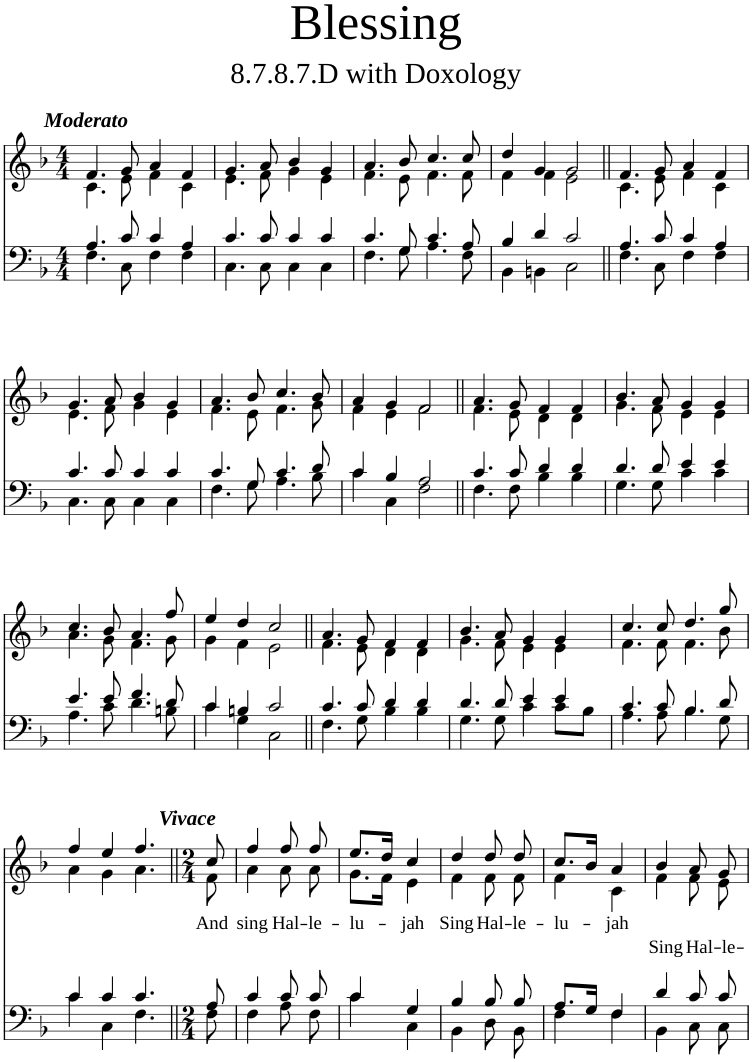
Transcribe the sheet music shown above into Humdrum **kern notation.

**kern	**kern	**text
*part1	*part1	*part1
*staff2	*staff1	*staff1
*I"Piano	*	*
*I'Pno	*	*
*clefF4	*clefG2	*
*k[b-]	*k[b-]	*
*M4/4	*M4/4	*
=1	=1	=1
*^	*^	*
!	!	!LO:TX:a:Bi:t=Moderato	!	!
4.A/	4.F\	4.f/	4.c\	.
8c/	8C\	8g/	8e\	.
4c/	4F\	4a/	4f\	.
4A/	4F\	4f/	4c\	.
=2	=2	=2	=2	=2
4.c/	4.C\	4.g/	4.e\	.
8c/	8C\	8a/	8f\	.
4c/	4C\	4b-/	4g\	.
4c/	4C\	4g/	4e\	.
=3	=3	=3	=3	=3
4.c/	4.F\	4.a/	4.f\	.
8G/	8G\	8b-/	8e\	.
4.c/	4.A\	4.cc/	4.f\	.
8A/	8F\	8cc/	8f\	.
=4	=4	=4	=4	=4
4B-/	4BB-\	4dd/	4f\	.
4d/	4BBn\	4g/	4f\	.
2c/	2C\	2g/	2e\	.
=5||	=5||	=5||	=5||	=5||
4.A/	4.F\	4.f/	4.c\	.
8c/	8C\	8g/	8e\	.
4c/	4F\	4a/	4f\	.
4A/	4F\	4f/	4c\	.
!!LO:LB:g=z	!!
=6	=6	=6	=6	=6
4.c/	4.C\	4.g/	4.e\	.
8c/	8C\	8a/	8f\	.
4c/	4C\	4b-/	4g\	.
4c/	4C\	4g/	4e\	.
=7	=7	=7	=7	=7
4.c/	4.F\	4.a/	4.f\	.
8G/	8G\	8b-/	8e\	.
4.c/	4.A\	4.cc/	4.f\	.
8d/	8B-\	8b-/	8g\	.
=8	=8	=8	=8	=8
4c/	4c\	4a/	4f\	.
4B-/	4C\	4g/	4e\	.
2A/	2F\	2f/	2f\	.
=9||	=9||	=9||	=9||	=9||
4.c/	4.F\	4.a/	4.f\	.
8c/	8F\	8g/	8e\	.
4d/	4B-\	4f/	4d\	.
4d/	4B-\	4f/	4d\	.
=10	=10	=10	=10	=10
4.d/	4.G\	4.b-/	4.g\	.
8d/	8G\	8a/	8f\	.
4e/	4c\	4g/	4e\	.
4e/	4c\	4g/	4e\	.
!!LO:LB:g=z	!!
=11	=11	=11	=11	=11
4.e/	4.A\	4.cc/	4.a\	.
8e/	8c\	8b-/	8g\	.
4.f/	4.d\	4.a/	4.f\	.
8d/	8Bn\	8ff/	8g\	.
=12	=12	=12	=12	=12
4c/	4c\	4ee/	4g\	.
4Bn/	4G\	4dd/	4f\	.
2c/	2C\	2cc/	2e\	.
=13||	=13||	=13||	=13||	=13||
4.c/	4.F\	4.a/	4.f\	.
8c/	8G\	8g/	8e\	.
4d/	4B-\	4f/	4d\	.
4d/	4B-\	4f/	4d\	.
=14	=14	=14	=14	=14
4.d/	4.G\	4.b-/	4.g\	.
8d/	8G\	8a/	8f\	.
4e/	4c\	4g/	4e\	.
4e/	8c\L	4g/	4e\	.
.	8B-\J	.	.	.
=15	=15	=15	=15	=15
4.c/	4.A\	4.cc/	4.f\	.
8c/	8A\	8cc/	8f\	.
4.B-/	4.B-\	4.dd/	4.f\	.
8d/	8G\	8gg/	8b-\	.
!!LO:LB:g=z	!!
=16	=16	=16	=16	=16
4c/	4c\	4ff/	4a\	.
4c/	4C\	4ee/	4g\	.
4.c/	4.F\	4.ff/	4.a\	.
=17||	=17||	=17||	=17||	=17||
*M2/4	*	*M2/4	*	*
!	!	!LO:TX:a:Bi:t=Vivace	!	!
!	!	!	!	!LO:LY:b
8A/	8F\	8cc/	8f\	And
=18	=18	=18	=18	=18
!	!	!	!	!LO:LY:b
4c/	4F\	4ff/	4a\	sing
!	!	!	!	!LO:LY:b
8c/	8A\	8ff/	8a\	Hal-
!	!	!	!	!LO:LY:b
8c/	8F\	8ff/	8a\	-le-
=19	=19	=19	=19	=19
!	!	!	!	!LO:LY:b
4c/	4c\	8.ee/L	8.g\L	-lu-
.	.	16dd/Jk	16f\Jk	.
!	!	!	!	!LO:LY:b
4G/	4C\	4cc/	4e\	-jah
=20	=20	=20	=20	=20
!	!	!	!	!LO:LY:b
4B-/	4BB-\	4dd/	4f\	Sing
!	!	!	!	!LO:LY:b
8B-/	8D\	8dd/	8f\	Hal-
!	!	!	!	!LO:LY:b
8B-/	8BB-\	8dd/	8f\	-le-
=21	=21	=21	=21	=21
!	!	!	!	!LO:LY:b
8.A/L	4F\	8.cc/L	4f\	-lu-
16G/Jk	.	16b-/Jk	.	.
!	!	!	!	!LO:LY:b
4F/	4F\	4a/	4c\	-jah
=22	=22	=22	=22	=22
!	!	!	!	!LO:LY:b
4d/	4BB-\	4b-/	4f\	Sing
!	!	!	!	!LO:LY:b
8c/	8C\	8a/	8f\	Hal-
!	!	!	!	!LO:LY:b
8c/	8C\	8g/	8e\	-le-
*v	*v	*	*	*
*	*v	*v	*
=	=	=
*-	*-	*-
